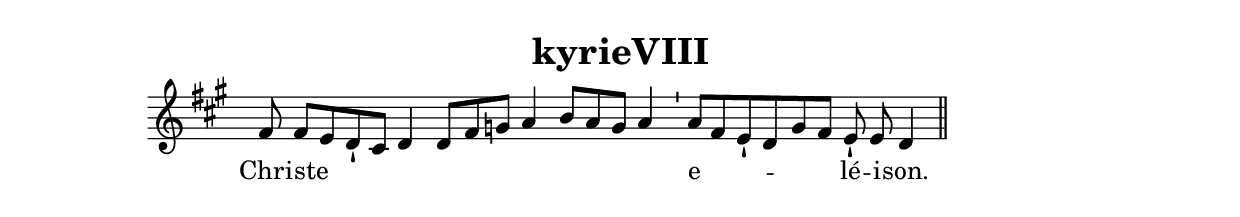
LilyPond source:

\version "2.18"

\header {
  title = "kyrieVIII"
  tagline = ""
  composer = ""
}

\paper {
 #(include-special-characters)
}

MusiqueTheme = {
 \key c\major
%1
 a'8 a'8[( g'8 f'8-! e'8] f'4 f'8[ a'8 bes'8] c''4 d''8[ c''8 bes'8] c''4)
%2
 \bar "'"
%3
 c''8[( a'8 g'8-! f'8 bes'8 a'8)] g'8-! g'8 f'4
%4
 \bar "||"
}

Paroles = \lyricmode {
%1
Chri -- ste
%2
%3
e -- lé -- i -- son.
%4

}

\score{
  <<
    \new Staff <<
      \set Staff.midiInstrument = "flute"
      \set Staff.autoBeaming = ##f
      \new Voice = "theme" {
        \cadenzaOn \transpose c a, {\MusiqueTheme}
      }
    >>
    \new Lyrics \lyricsto theme {
      \Paroles
    }
  >>
  \layout{
    \context {
      \Staff
      \override TimeSignature #'stencil = #point-stencil
      \override Slur #'stencil = ##f
    }
  }
  \midi{}
}